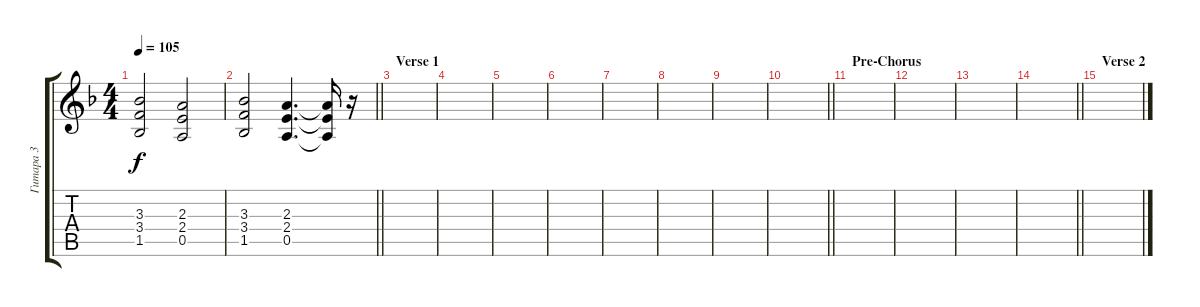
\track ("Гитара 3" "Гитара 3") {instrument distortionguitar}
\staff {score tabs}
\tuning (E4 B3 G3 D3 A2 D2) {hide}
\ts (4 4)
\tempo 105
\clef g2
\ks dminor
(3.3 3.4 1.5).2{dy f} (2.3 2.4 0.5).2 |
\barLineRight lightlight
(3.3 3.4 1.5).2 (2.3 2.4 0.5).4{d} (2.3{t} 2.4{t} 0.5{t}).16 r.16 |
\section ("" "Verse 1")
|
|
|
|
|
|
|
\barLineRight lightlight
|
\section ("" "Pre-Chorus")
|
|
|
\barLineRight lightlight
|
\section ("" "Verse 2")
